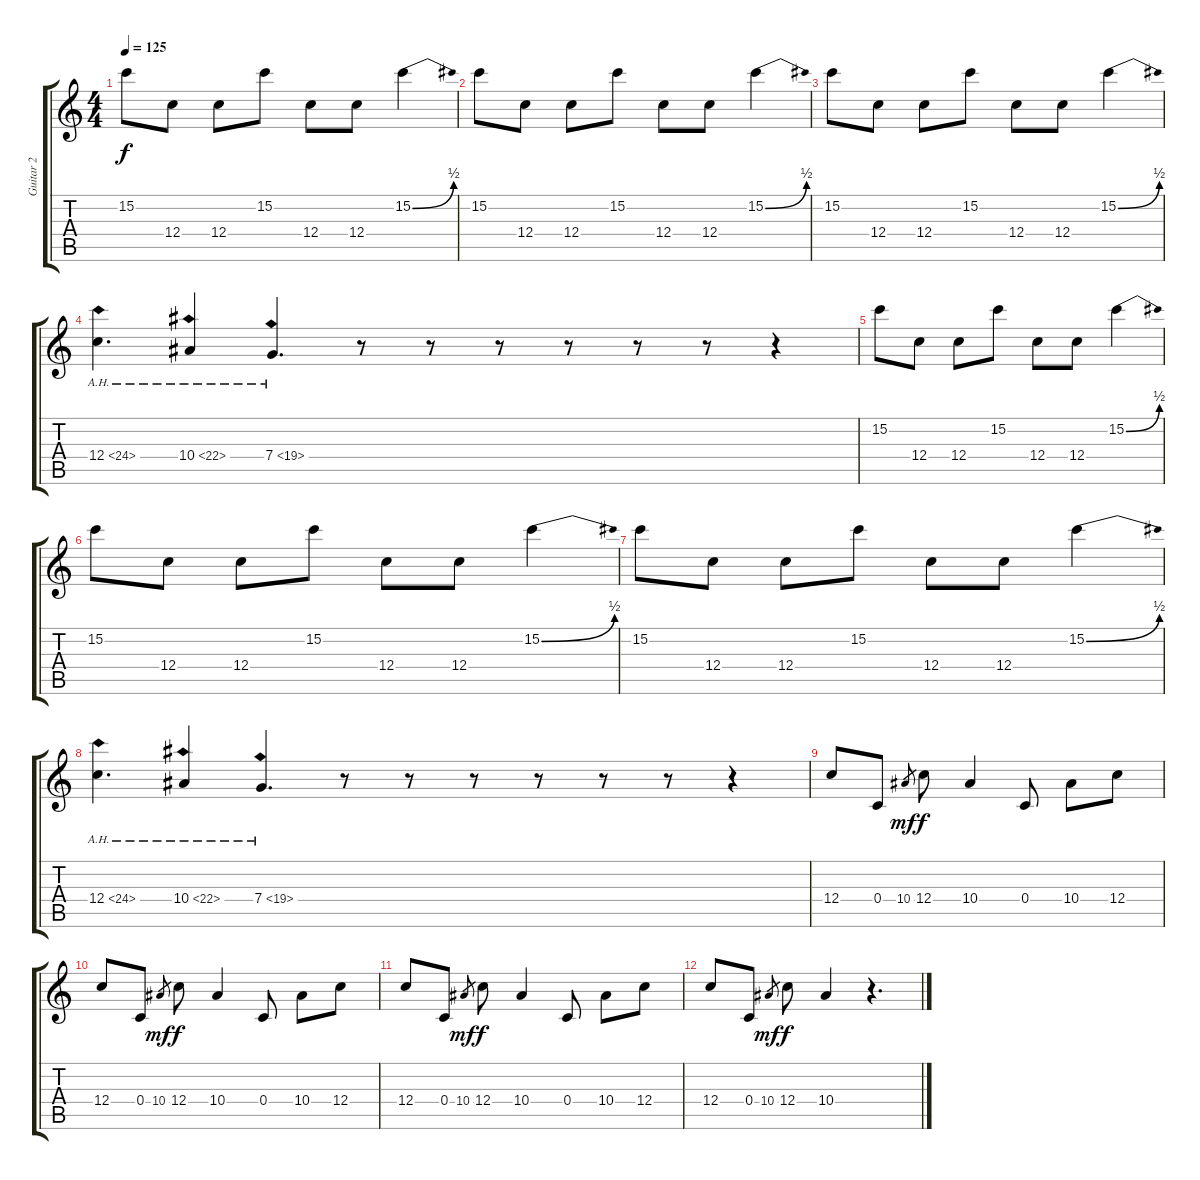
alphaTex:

\track ("Guitar 2" "Guitar 2") {instrument distortionguitar}
\staff {score tabs}
\tuning (D4 A3 F3 C3 G2 C2) {hide}
\ts (4 4)
\tempo 125
\clef g2
\ks c
15.2.8{dy f} 12.4.8 12.4.8 15.2.8 12.4.8 12.4.8 15.2{be (bend 0 0 60 2)}.4 |
15.2.8 12.4.8 12.4.8 15.2.8 12.4.8 12.4.8 15.2{be (bend 0 0 60 2)}.4 |
15.2.8 12.4.8 12.4.8 15.2.8 12.4.8 12.4.8 15.2{be (bend 0 0 60 2)}.4 |
12.4{ah 12}.4{d} 10.4{ah 12}.4 7.4{ah 12}.4{d} r.8 r.8 r.8 r.8 r.8 r.8 r.4 |
15.2.8 12.4.8 12.4.8 15.2.8 12.4.8 12.4.8 15.2{be (bend 0 0 60 2)}.4 |
15.2.8 12.4.8 12.4.8 15.2.8 12.4.8 12.4.8 15.2{be (bend 0 0 60 2)}.4 |
15.2.8 12.4.8 12.4.8 15.2.8 12.4.8 12.4.8 15.2{be (bend 0 0 60 2)}.4 |
12.4{ah 12}.4{d} 10.4{ah 12}.4 7.4{ah 12}.4{d} r.8 r.8 r.8 r.8 r.8 r.8 r.4 |
12.4.8 0.4.8 10.4.8{gr dy mf} 12.4.8{dy f} 10.4.4 0.4.8 10.4.8 12.4.8 |
12.4.8 0.4.8 10.4.8{gr dy mf} 12.4.8{dy f} 10.4.4 0.4.8 10.4.8 12.4.8 |
12.4.8 0.4.8 10.4.8{gr dy mf} 12.4.8{dy f} 10.4.4 0.4.8 10.4.8 12.4.8 |
12.4.8 0.4.8 10.4.8{gr dy mf} 12.4.8{dy f} 10.4.4 r.4{d}
